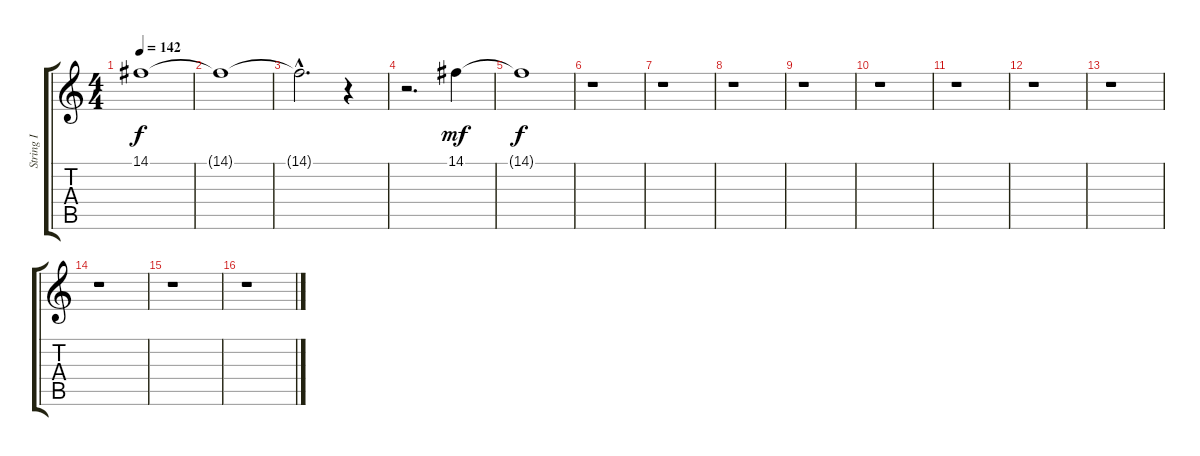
\track ("String I" "String I") {instrument pad2warm}
\staff {score tabs}
\tuning (E4 B3 G3 D3 A2 E2) {hide}
\ts (4 4)
\tempo 142
\clef g2
\ks c
14.1{t}.1{dy f} |
14.1{t}.1 |
14.1{hac t}.2{d} r.4 |
r.2{d} 14.1.4{dy mf} |
14.1{t}.1{dy f} |
r.1 |
r.1 |
r.1 |
r.1 |
r.1 |
r.1 |
r.1 |
r.1 |
r.1 |
r.1 |
r.1
